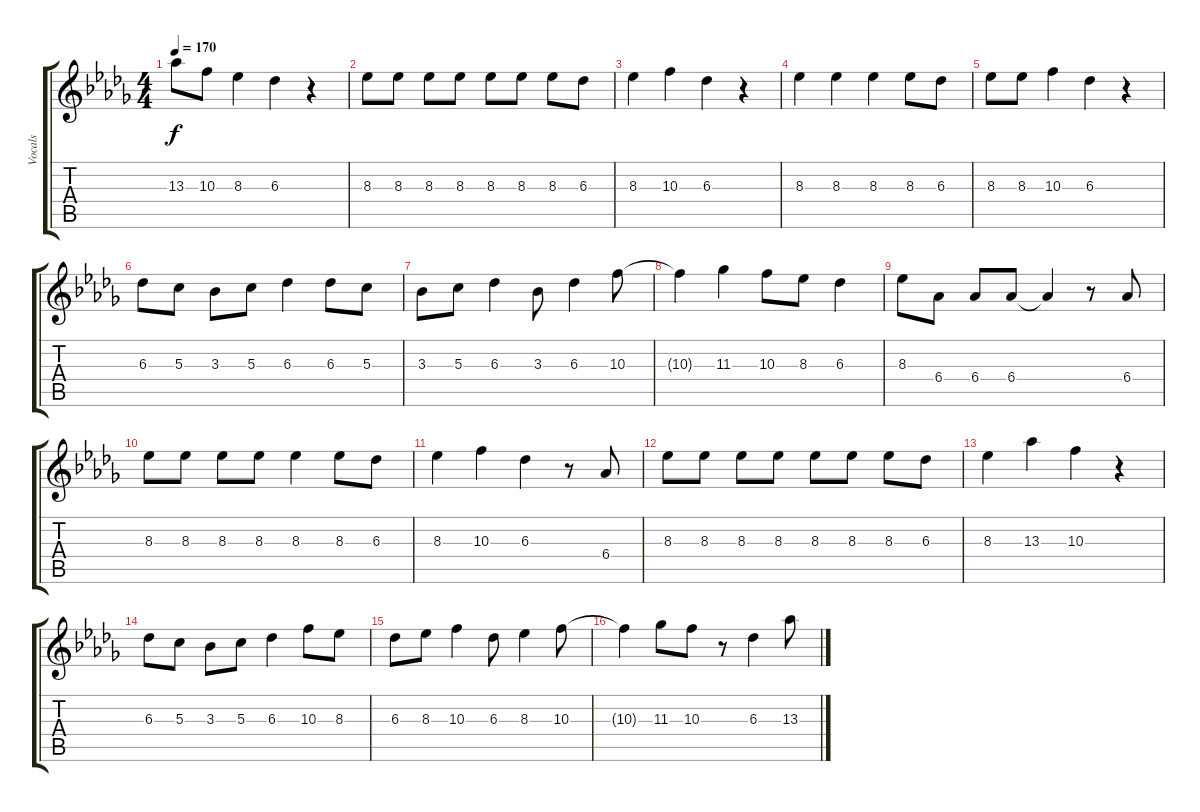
\track ("Vocals" "Vocals") {instrument acousticguitarnylon}
\staff {score tabs}
\tuning (E4 B3 G3 D3 A2 E2) {hide}
\ts (4 4)
\tempo 170
\clef g2
\ks db
13.3{t}.8{dy f} 10.3.8 8.3.4 6.3.4 r.4 |
8.3.8 8.3.8 8.3.8 8.3.8 8.3.8 8.3.8 8.3.8 6.3.8 |
8.3.4 10.3.4 6.3.4 r.4 |
8.3.4 8.3.4 8.3.4 8.3.8 6.3.8 |
8.3.8 8.3.8 10.3.4 6.3.4 r.4 |
6.3.8 5.3.8 3.3.8 5.3.8 6.3.4 6.3.8 5.3.8 |
3.3.8 5.3.8 6.3.4 3.3.8 6.3.4 10.3.8 |
10.3{t}.4 11.3.4 10.3.8 8.3.8 6.3.4 |
8.3.8 6.4.8 6.4.8 6.4.8 6.4{t}.4 r.8 6.4.8 |
8.3.8 8.3.8 8.3.8 8.3.8 8.3.4 8.3.8 6.3.8 |
8.3.4 10.3.4 6.3.4 r.8 6.4.8 |
8.3.8 8.3.8 8.3.8 8.3.8 8.3.8 8.3.8 8.3.8 6.3.8 |
8.3.4 13.3.4 10.3.4 r.4 |
6.3.8 5.3.8 3.3.8 5.3.8 6.3.4 10.3.8 8.3.8 |
6.3.8 8.3.8 10.3.4 6.3.8 8.3.4 10.3.8 |
10.3{t}.4 11.3.8 10.3.8 r.8 6.3.4 13.3.8
